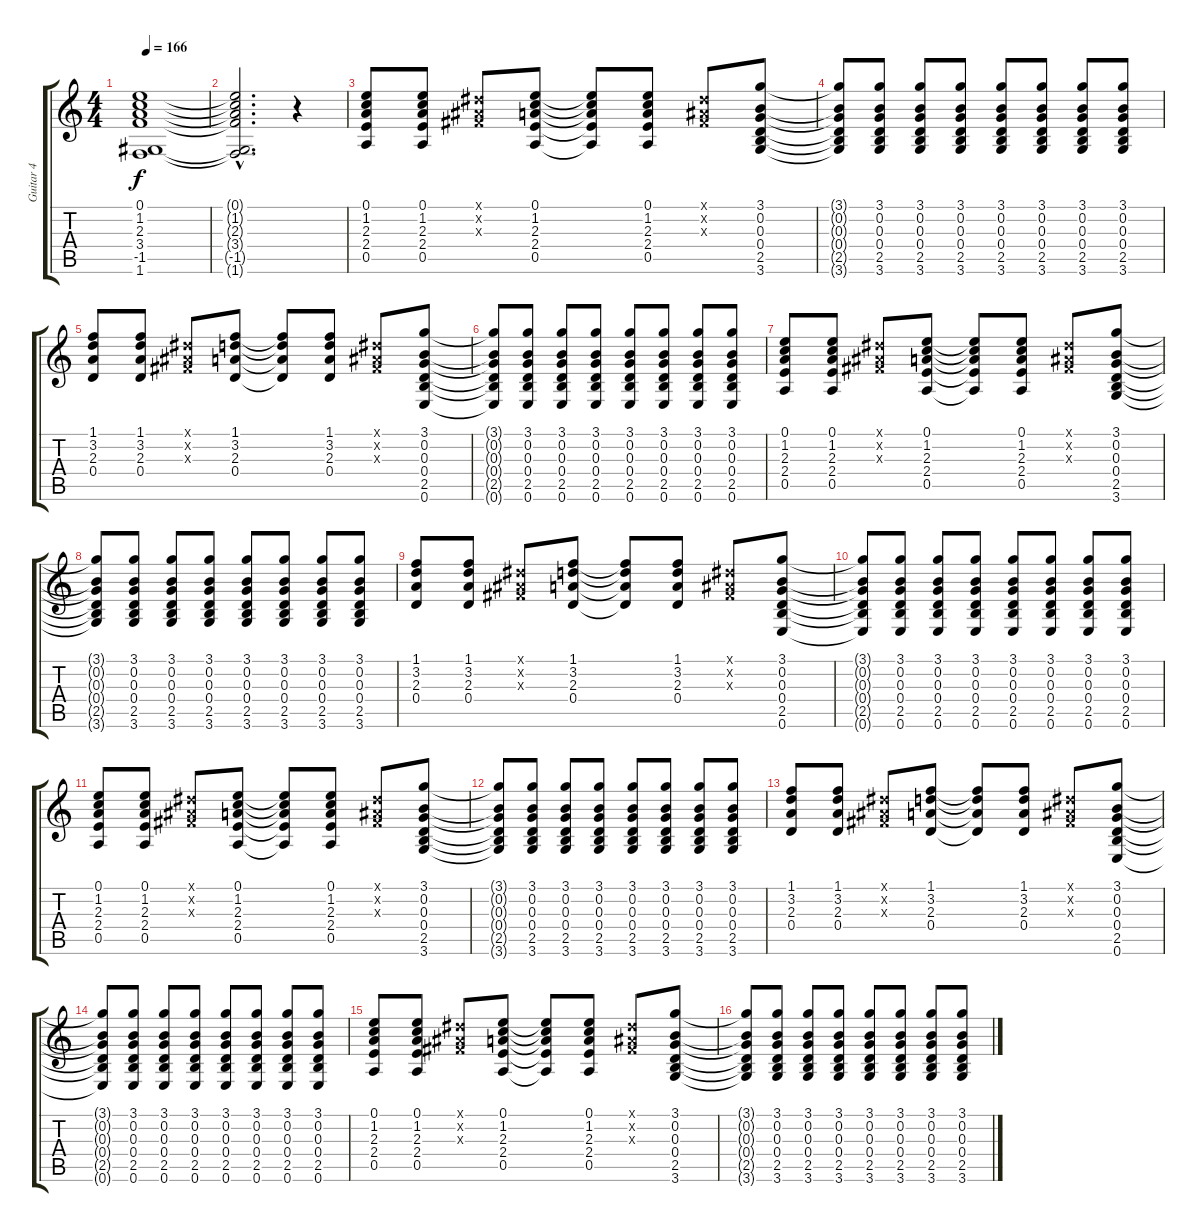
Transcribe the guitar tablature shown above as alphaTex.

\track ("Guitar 4" "Guitar 4") {instrument acousticguitarnylon}
\staff {score tabs}
\tuning (E4 B3 G3 D3 A2 E2) {hide}
\ts (4 4)
\tempo 166
\clef g2
\ks c
(0.1{t} 1.2{t} 2.3{t} 3.4{t} -1.5{t} 1.6{t}).1{dy f} |
(0.1{hac t} 1.2{hac t} 2.3{hac t} 3.4{hac t} -1.5{hac t} 1.6{hac t}).2{d} r.4 |
(0.1 1.2 2.3 2.4 0.5).8 (0.1 1.2 2.3 2.4 0.5).8 (-1.1{x} -1.2{x} -1.3{x}).8 (0.1 1.2 2.3 2.4 0.5).8 (0.1{t} 1.2{t} 2.3{t} 2.4{t} 0.5{t}).8 (0.1 1.2 2.3 2.4 0.5).8 (-1.1{x} -1.2{x} -1.3{x}).8 (3.1 0.2 0.3 0.4 2.5 3.6).8 |
(3.1{t} 0.2{t} 0.3{t} 0.4{t} 2.5{t} 3.6{t}).8 (3.1 0.2 0.3 0.4 2.5 3.6).8 (3.1 0.2 0.3 0.4 2.5 3.6).8 (3.1 0.2 0.3 0.4 2.5 3.6).8 (3.1 0.2 0.3 0.4 2.5 3.6).8 (3.1 0.2 0.3 0.4 2.5 3.6).8 (3.1 0.2 0.3 0.4 2.5 3.6).8 (3.1 0.2 0.3 0.4 2.5 3.6).8 |
(1.1 3.2 2.3 0.4).8 (1.1 3.2 2.3 0.4).8 (-1.1{x} -1.2{x} -1.3{x}).8 (1.1 3.2 2.3 0.4).8 (1.1{t} 3.2{t} 2.3{t} 0.4{t}).8 (1.1 3.2 2.3 0.4).8 (-1.1{x} -1.2{x} -1.3{x}).8 (3.1 0.2 0.3 0.4 2.5 0.6).8 |
(3.1{t} 0.2{t} 0.3{t} 0.4{t} 2.5{t} 0.6{t}).8 (3.1 0.2 0.3 0.4 2.5 0.6).8 (3.1 0.2 0.3 0.4 2.5 0.6).8 (3.1 0.2 0.3 0.4 2.5 0.6).8 (3.1 0.2 0.3 0.4 2.5 0.6).8 (3.1 0.2 0.3 0.4 2.5 0.6).8 (3.1 0.2 0.3 0.4 2.5 0.6).8 (3.1 0.2 0.3 0.4 2.5 0.6).8 |
(0.1 1.2 2.3 2.4 0.5).8 (0.1 1.2 2.3 2.4 0.5).8 (-1.1{x} -1.2{x} -1.3{x}).8 (0.1 1.2 2.3 2.4 0.5).8 (0.1{t} 1.2{t} 2.3{t} 2.4{t} 0.5{t}).8 (0.1 1.2 2.3 2.4 0.5).8 (-1.1{x} -1.2{x} -1.3{x}).8 (3.1 0.2 0.3 0.4 2.5 3.6).8 |
(3.1{t} 0.2{t} 0.3{t} 0.4{t} 2.5{t} 3.6{t}).8 (3.1 0.2 0.3 0.4 2.5 3.6).8 (3.1 0.2 0.3 0.4 2.5 3.6).8 (3.1 0.2 0.3 0.4 2.5 3.6).8 (3.1 0.2 0.3 0.4 2.5 3.6).8 (3.1 0.2 0.3 0.4 2.5 3.6).8 (3.1 0.2 0.3 0.4 2.5 3.6).8 (3.1 0.2 0.3 0.4 2.5 3.6).8 |
(1.1 3.2 2.3 0.4).8 (1.1 3.2 2.3 0.4).8 (-1.1{x} -1.2{x} -1.3{x}).8 (1.1 3.2 2.3 0.4).8 (1.1{t} 3.2{t} 2.3{t} 0.4{t}).8 (1.1 3.2 2.3 0.4).8 (-1.1{x} -1.2{x} -1.3{x}).8 (3.1 0.2 0.3 0.4 2.5 0.6).8 |
(3.1{t} 0.2{t} 0.3{t} 0.4{t} 2.5{t} 0.6{t}).8 (3.1 0.2 0.3 0.4 2.5 0.6).8 (3.1 0.2 0.3 0.4 2.5 0.6).8 (3.1 0.2 0.3 0.4 2.5 0.6).8 (3.1 0.2 0.3 0.4 2.5 0.6).8 (3.1 0.2 0.3 0.4 2.5 0.6).8 (3.1 0.2 0.3 0.4 2.5 0.6).8 (3.1 0.2 0.3 0.4 2.5 0.6).8 |
(0.1 1.2 2.3 2.4 0.5).8 (0.1 1.2 2.3 2.4 0.5).8 (-1.1{x} -1.2{x} -1.3{x}).8 (0.1 1.2 2.3 2.4 0.5).8 (0.1{t} 1.2{t} 2.3{t} 2.4{t} 0.5{t}).8 (0.1 1.2 2.3 2.4 0.5).8 (-1.1{x} -1.2{x} -1.3{x}).8 (3.1 0.2 0.3 0.4 2.5 3.6).8 |
(3.1{t} 0.2{t} 0.3{t} 0.4{t} 2.5{t} 3.6{t}).8 (3.1 0.2 0.3 0.4 2.5 3.6).8 (3.1 0.2 0.3 0.4 2.5 3.6).8 (3.1 0.2 0.3 0.4 2.5 3.6).8 (3.1 0.2 0.3 0.4 2.5 3.6).8 (3.1 0.2 0.3 0.4 2.5 3.6).8 (3.1 0.2 0.3 0.4 2.5 3.6).8 (3.1 0.2 0.3 0.4 2.5 3.6).8 |
(1.1 3.2 2.3 0.4).8 (1.1 3.2 2.3 0.4).8 (-1.1{x} -1.2{x} -1.3{x}).8 (1.1 3.2 2.3 0.4).8 (1.1{t} 3.2{t} 2.3{t} 0.4{t}).8 (1.1 3.2 2.3 0.4).8 (-1.1{x} -1.2{x} -1.3{x}).8 (3.1 0.2 0.3 0.4 2.5 0.6).8 |
(3.1{t} 0.2{t} 0.3{t} 0.4{t} 2.5{t} 0.6{t}).8 (3.1 0.2 0.3 0.4 2.5 0.6).8 (3.1 0.2 0.3 0.4 2.5 0.6).8 (3.1 0.2 0.3 0.4 2.5 0.6).8 (3.1 0.2 0.3 0.4 2.5 0.6).8 (3.1 0.2 0.3 0.4 2.5 0.6).8 (3.1 0.2 0.3 0.4 2.5 0.6).8 (3.1 0.2 0.3 0.4 2.5 0.6).8 |
(0.1 1.2 2.3 2.4 0.5).8 (0.1 1.2 2.3 2.4 0.5).8 (-1.1{x} -1.2{x} -1.3{x}).8 (0.1 1.2 2.3 2.4 0.5).8 (0.1{t} 1.2{t} 2.3{t} 2.4{t} 0.5{t}).8 (0.1 1.2 2.3 2.4 0.5).8 (-1.1{x} -1.2{x} -1.3{x}).8 (3.1 0.2 0.3 0.4 2.5 3.6).8 |
(3.1{t} 0.2{t} 0.3{t} 0.4{t} 2.5{t} 3.6{t}).8 (3.1 0.2 0.3 0.4 2.5 3.6).8 (3.1 0.2 0.3 0.4 2.5 3.6).8 (3.1 0.2 0.3 0.4 2.5 3.6).8 (3.1 0.2 0.3 0.4 2.5 3.6).8 (3.1 0.2 0.3 0.4 2.5 3.6).8 (3.1 0.2 0.3 0.4 2.5 3.6).8 (3.1 0.2 0.3 0.4 2.5 3.6).8
